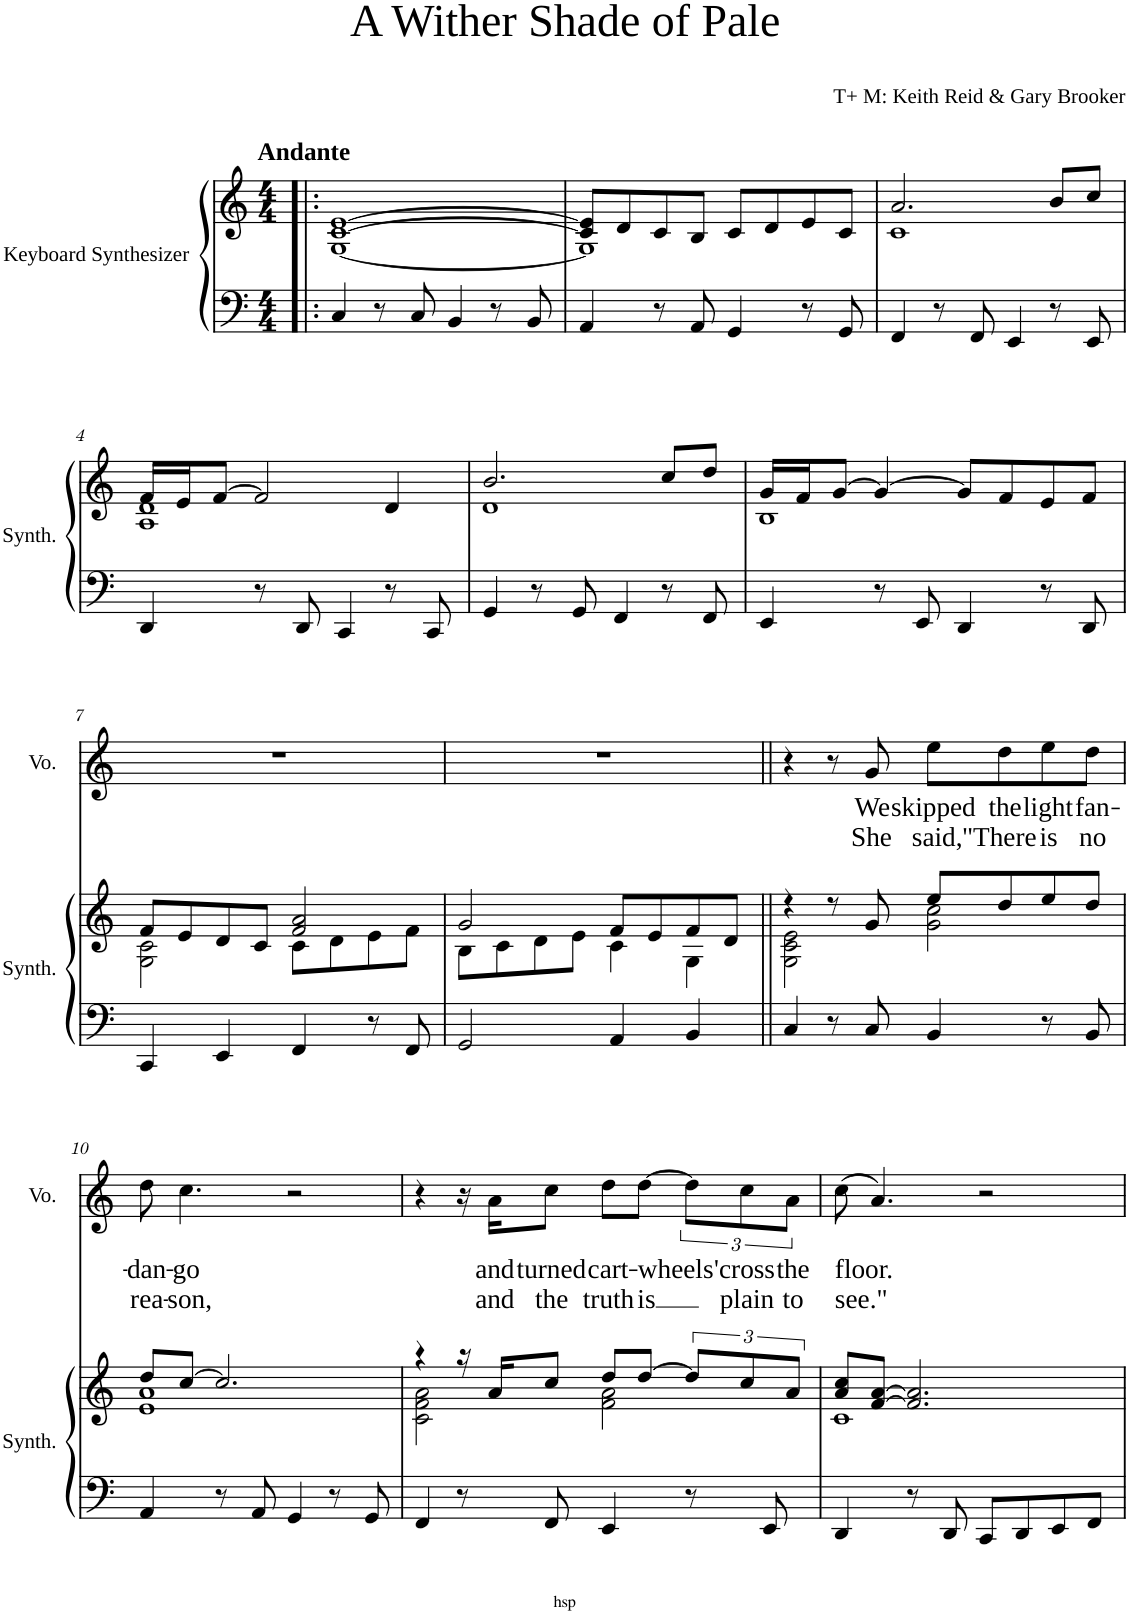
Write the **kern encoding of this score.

**kern	**kern	**kern	**text	**text
*part2	*part2	*part1	*part1	*part1
*staff3	*staff2	*staff1	*staff1	*staff1
*I"Keyboard Synthesizer	*	*I"Voice	*	*
*I'Synth.	*	*I'Vo.	*	*
*clefF4	*clefG2	*clefG2	*	*
*k[]	*k[]	*k[]	*	*
*M4/4	*M4/4	*M4/4	*	*
=1!|:	=1!|:	=1!|:	=1!|:	=1!|:
*	*^	*	*	*
!	!	!	!LO:TX:a:B:t=Andante	!	!
4C/	[1c [1e	[1G	1r	.	.
8r	.	.	.	.	.
8C/	.	.	.	.	.
4BB/	.	.	.	.	.
8r	.	.	.	.	.
8BB/	.	.	.	.	.
=2	=2	=2	=2	=2	=2
4AA/	8c/] 8e/]L	1G]	1r	.	.
.	8d/	.	.	.	.
8r	8c/	.	.	.	.
8AA/	8B/J	.	.	.	.
4GG/	8c/L	.	.	.	.
.	8d/	.	.	.	.
8r	8e/	.	.	.	.
8GG/	8c/J	.	.	.	.
=3	=3	=3	=3	=3	=3
4FF/	2.a/	1c	1r	.	.
8r	.	.	.	.	.
8FF/	.	.	.	.	.
4EE/	.	.	.	.	.
8r	8b/L	.	.	.	.
8EE/	8cc/J	.	.	.	.
!!LO:LB:g=z
=4	=4	=4	=4	=4	=4
4DD/	16f/LL	1A 1d	1r	.	.
.	16e/J	.	.	.	.
.	[8f/J	.	.	.	.
8r	2f/]	.	.	.	.
8DD/	.	.	.	.	.
4CC/	.	.	.	.	.
8r	4d/	.	.	.	.
8CC/	.	.	.	.	.
=5	=5	=5	=5	=5	=5
4GG/	2.b/	1d	1r	.	.
8r	.	.	.	.	.
8GG/	.	.	.	.	.
4FF/	.	.	.	.	.
8r	8cc/L	.	.	.	.
8FF/	8dd/J	.	.	.	.
=6	=6	=6	=6	=6	=6
4EE/	16g/LL	1B	1r	.	.
.	16f/J	.	.	.	.
.	[8g/J	.	.	.	.
8r	4g/_	.	.	.	.
8EE/	.	.	.	.	.
4DD/	8g/L]	.	.	.	.
.	8f/	.	.	.	.
8r	8e/	.	.	.	.
8DD/	8f/J	.	.	.	.
!!LO:LB:g=z
=7	=7	=7	=7	=7	=7
4CC/	8f/L	2G\ 2c\	1r	.	.
.	8e/	.	.	.	.
4EE/	8d/	.	.	.	.
.	8c/J	.	.	.	.
4FF/	2f/ 2a/	8c\L	.	.	.
.	.	8d\	.	.	.
8r	.	8e\	.	.	.
8FF/	.	8f\J	.	.	.
=8	=8	=8	=8	=8	=8
2GG/	2g/	8B\L	1r	.	.
.	.	8c\	.	.	.
.	.	8d\	.	.	.
.	.	8e\J	.	.	.
4AA/	8f/L	4c\	.	.	.
.	8e/	.	.	.	.
4BB/	8f/	4G\	.	.	.
.	8d/J	.	.	.	.
=9||	=9||	=9||	=9||	=9||	=9||
4C/	4r	2G\ 2c\ 2e\	4r	.	.
8r	8r	.	8r	.	.
!	!	!	!	!LO:LY:b	!LO:LY:b
8C/	8g/	.	8g/	We	She
!	!	!	!	!LO:LY:b	!LO:LY:b
4BB/	8ee/L	2g\ 2cc\	8ee\L	skipped	said,
!	!	!	!	!LO:LY:b	!LO:LY:b
.	8dd/	.	8dd\	the	"There
!	!	!	!	!LO:LY:b	!LO:LY:b
8r	8ee/	.	8ee\	light	is
!	!	!	!	!LO:LY:b	!LO:LY:b
8BB/	8dd/J	.	8dd\J	fan-	no
!!LO:LB:g=z
=10	=10	=10	=10	=10	=10
!	!	!	!	!LO:LY:b	!LO:LY:b
4AA/	8dd/L	1e 1a	8dd\	-dan-	rea-
!	!	!	!	!LO:LY:b	!LO:LY:b
.	[8cc/J	.	4.cc\	-go	-son,
8r	2.cc/]	.	.	.	.
8AA/	.	.	.	.	.
4GG/	.	.	2r	.	.
8r	.	.	.	.	.
8GG/	.	.	.	.	.
=11	=11	=11	=11	=11	=11
4FF/	4r	2c\ 2f\ 2a\	4r	.	.
8r	16r	.	16r	.	.
!	!	!	!	!LO:LY:b	!LO:LY:b
.	16a/KL	.	16a\KL	and	and
!	!	!	!	!LO:LY:b	!LO:LY:b
8FF/	8cc/J	.	8cc\J	turned	the
!	!	!	!	!LO:LY:b	!LO:LY:b
4EE/	8dd/L	2f\ 2a\	8dd\L	cart-	truth
!	!	!	!	!LO:LY:b	!LO:LY:b
.	[8dd/J	.	[8dd\J	-wheels	is
8r	12dd/L]	.	12dd\L]	.	.
!	!	!	!	!LO:LY:b	!LO:LY:b
.	12cc/	.	12cc\	'cross	plain
8EE/	.	.	.	.	.
!	!	!	!	!LO:LY:b	!LO:LY:b
.	12a/J	.	12a\J	the	to
=12	=12	=12	=12	=12	=12
!	!	!	!	!LO:LY:b	!LO:LY:b
4DD/	8a/ 8cc/L	1c	(8cc\	floor.	see."
.	[8f/ [8a/J	.	4.a/)	.	.
8r	2.f/] 2.a/]	.	.	.	.
8DD/	.	.	.	.	.
8CC/L	.	.	2r	.	.
8DD/	.	.	.	.	.
8EE/	.	.	.	.	.
8FF/J	.	.	.	.	.
*	*v	*v	*	*	*
=	=	=	=	=
*-	*-	*-	*-	*-
